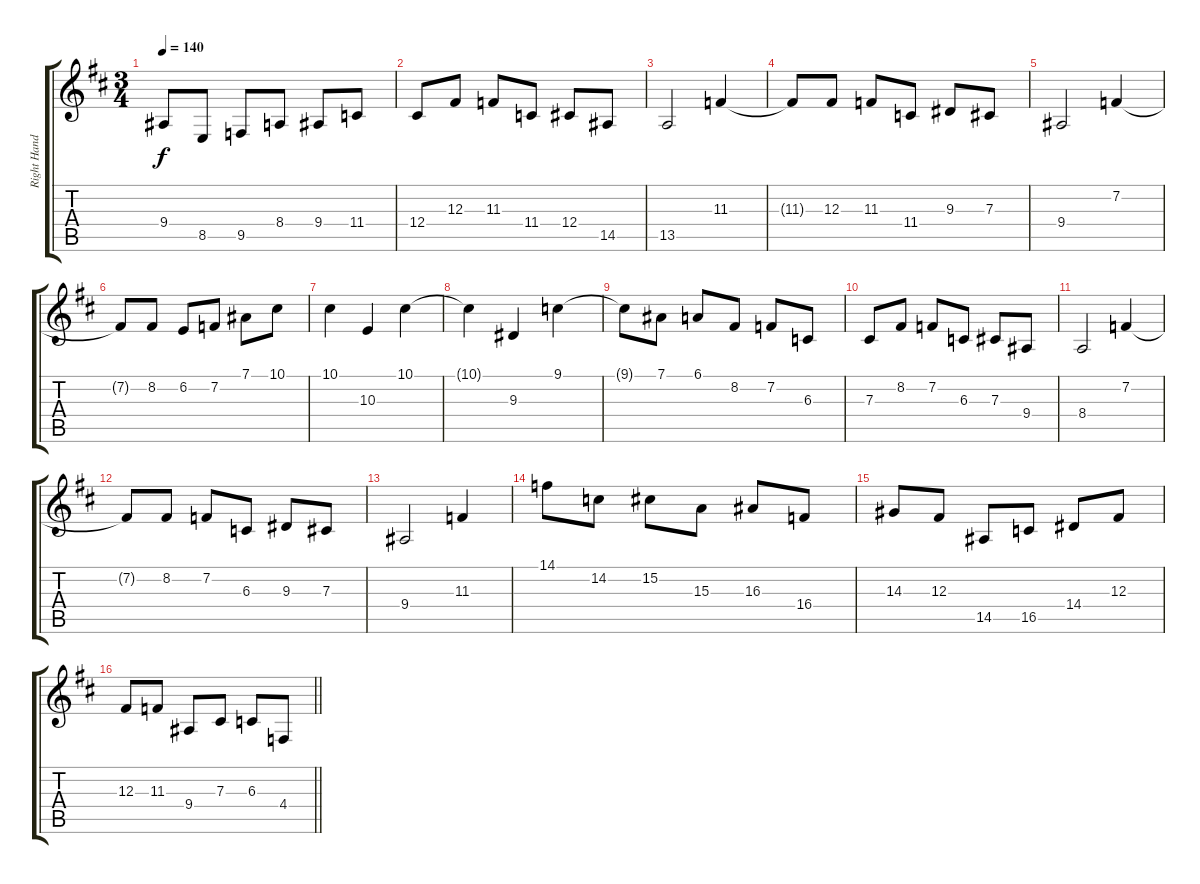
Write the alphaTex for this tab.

\track ("Right Hand Lead" "Right Hand") {instrument acousticgrandpiano}
\staff {score tabs}
\tuning (Eb4 Bb3 Gb3 Db3 Ab2 Eb2) {hide}
\ts (3 4)
\tempo 140
\clef g2
\ks d
9.4.8{dy f} 8.5.8 9.5.8 8.4.8 9.4.8 11.4.8 |
12.4.8 12.3.8 11.3.8 11.4.8 12.4.8 14.5.8 |
13.5.2 11.3.4 |
11.3{t}.8 12.3.8 11.3.8 11.4.8 9.3.8 7.3.8 |
9.4.2 7.2.4 |
7.2{t}.8 8.2.8 6.2.8 7.2.8 7.1.8 10.1.8 |
10.1.4 10.3.4 10.1.4 |
10.1{t}.4 9.3.4 9.1.4 |
9.1{t}.8 7.1.8 6.1.8 8.2.8 7.2.8 6.3.8 |
7.3.8 8.2.8 7.2.8 6.3.8 7.3.8 9.4.8 |
8.4.2 7.2.4 |
7.2{t}.8 8.2.8 7.2.8 6.3.8 9.3.8 7.3.8 |
9.4.2 11.3.4 |
14.1.8 14.2.8 15.2.8 15.3.8 16.3.8 16.4.8 |
14.3.8 12.3.8 14.5.8 16.5.8 14.4.8 12.3.8 |
\barLineRight lightlight
12.3.8 11.3.8 9.4.8 7.3.8 6.3.8 4.4.8
